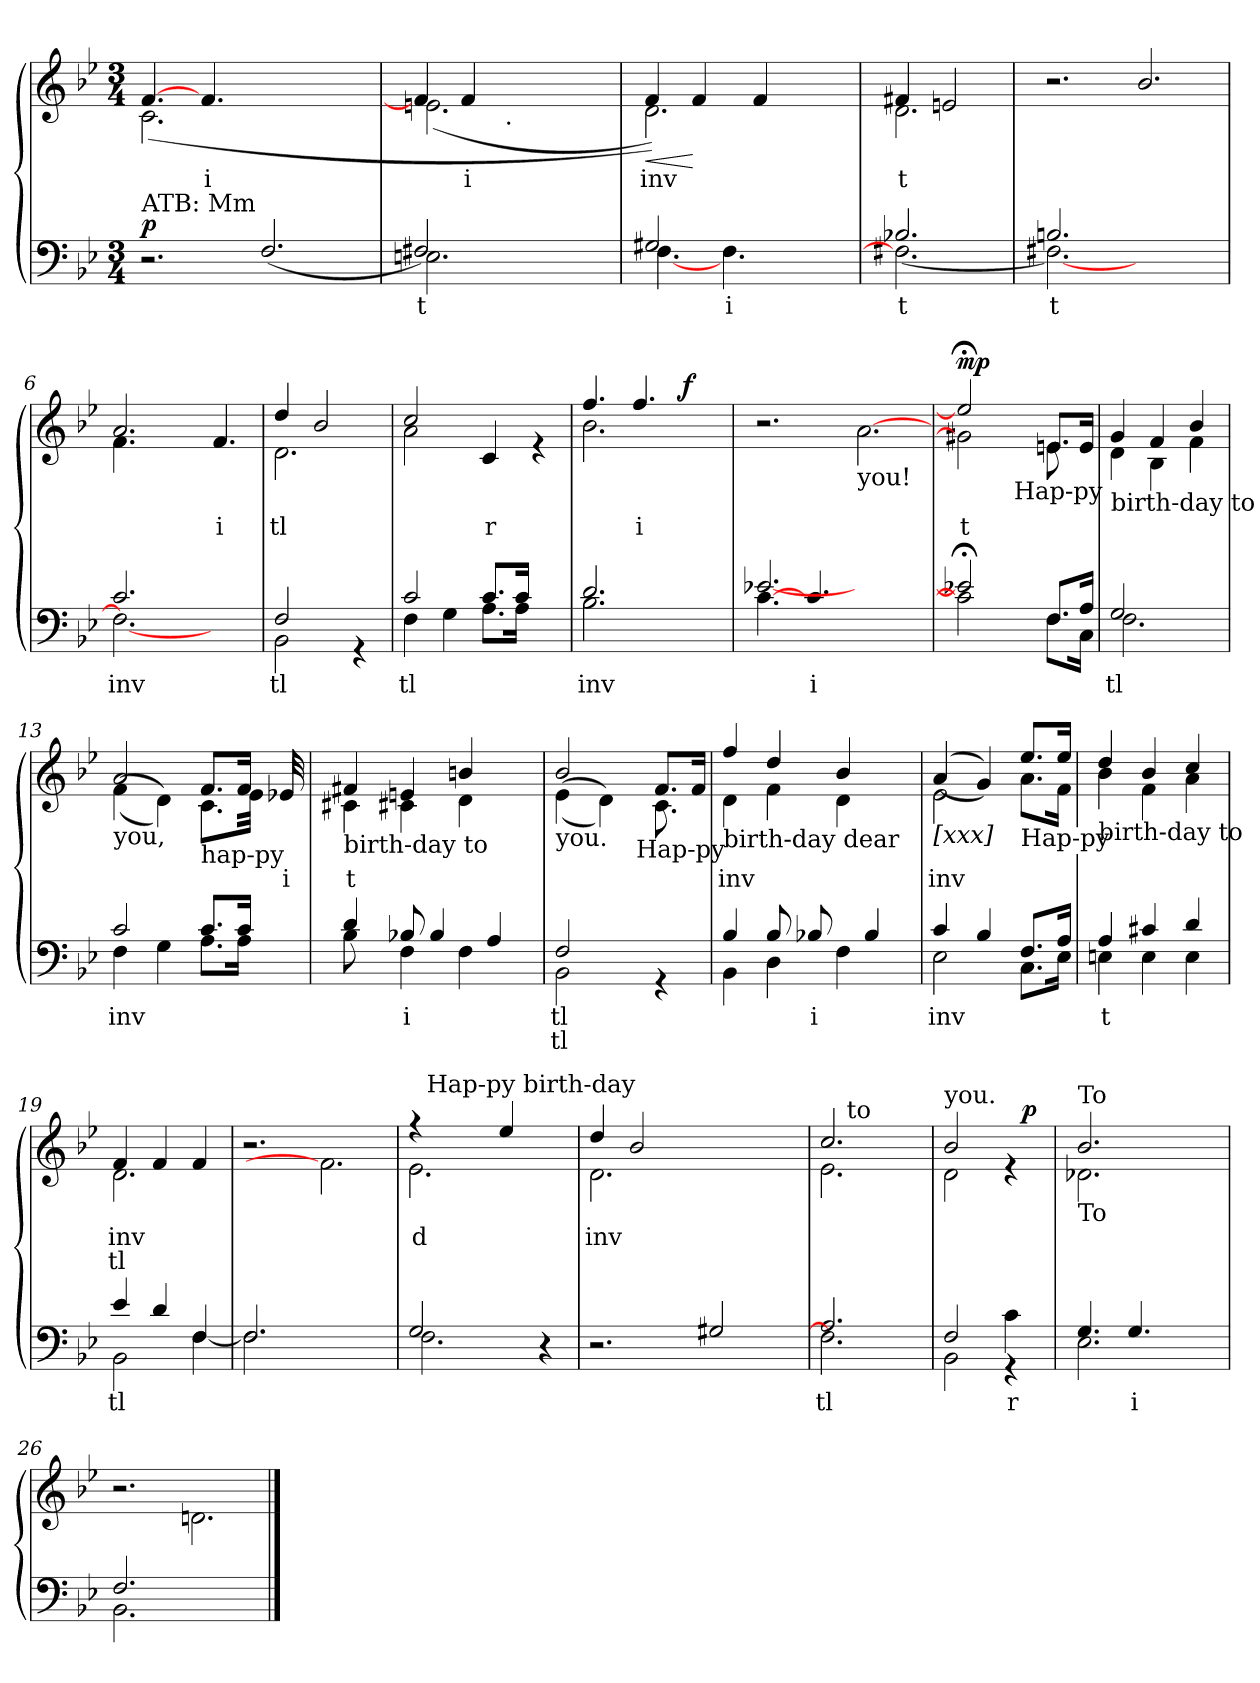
**kern	**text	**text	**kern	**text	**text	**dynam
*part1	*part1	*part1	*part1	*part1	*part1	*part1
*staff2	*staff2	*staff2	*staff1	*staff1	*staff1	*staff1/2
*clefF4	*	*	*clefG2	*	*	*
*k[b-e-]	*	*	*k[b-e-]	*	*	*
*B-:	*	*	*B-:	*	*	*
*M3/4	*	*	*M3/4	*	*	*
=1	=1	=1	=1	=1	=1	=1
*	*	*	*^	*	*	*
!LO:TX:a:t=ATB&colon; Mm	!	!	!	!	!	!	!
!	!	!	!	!	!	!	!LO:DY:a=2
2.r	d	.	[>4.f/	(<(<2.c\	.	.	p
.	.	.	4.f	.	i	.	.
(>2.F/	.	.	4.ryy	4.ryy	.	.	.
.	.	.	4.ryy	4.ryy	.	.	.
*	*	*	*v	*v	*	*	*
=2	=2	=2	=2	=2	=2	=2
*^	*	*	*^	*	*	*
*	*	*	*	*	*^	*	*	*
*	*	*	*	*	*	*^	*	*	*
2F#X/))	2.E\	t	.	4f/]	(>2.en\	2ryy	4...ryy	.	.	.
.	.	.	.	4f	.	.	.	i	.	.
!	!	!	!	!	!	!	!LO:TX:b:t=.	!	!	!
.	.	.	.	.	.	.	2ryy	.	.	.
4ryy	.	.	.	2ryy	.	4ryy	.	.	.	.
4ryy	4ryy	.	.	.	4ryy	4ryy	.	.	.	.
.	.	.	.	.	.	.	32ryy	.	.	.
*	*	*	*	*v	*v	*v	*v	*	*	*
=3	=3	=3	=3	=3	=3	=3	=3
*	*	*	*	*^	*	*	*
*	*	*	*	*	*^	*	*	*
*	*	*	*	*	*	*^	*	*	*
!	!	!	!	!	!	!	!	!	!	!LO:HP:b
!	!	!	!	!	!	!	!	!	!	!LO:HP:n=1:b
*	*	*	*	*	*	*v	*v	*	*	*
2G#X/	[<4.F\	.	.	4f/))	2.d\	2ryy	inv	.	< <
.	.	.	.	4f/	.	.	.	.	[
.	4.F	i	.	.	.	.	.	.	.
4ryy	.	.	.	4f/	.	4ryy	.	.	[
4.ryy	4.ryy	.	.	4.ryy	4.ryy	4.ryy	.	.	.
*	*	*	*	*v	*v	*v	*	*	*
=4	=4	=4	=4	=4	=4	=4	=4
*	*	*	*	*^	*	*	*
2.B-X/	2.F#X\_	t	.	4f#X/	2.d\	t	.	.
.	.	.	.	2e/	.	.	.	.
*	*	*	*	*v	*v	*	*	*
=5	=5	=5	=5	=5	=5	=5	=5
2.B/	2.F#X\_	t	.	2.r	d	.	.
2.ryy	2.ryy	.	.	2.b-/	.	.	.
=6	=6	=6	=6	=6	=6	=6	=6
*	*	*	*	*^	*	*	*
2.c/	2.F\_	inv	.	2.a/	4.f\	.	.	.
.	.	.	.	.	4.ryy	.	.	.
4.ryy	4.ryy	.	.	4.f	4.ryy	i	.	.
*	*	*	*	*v	*v	*	*	*
=7	=7	=7	=7	=7	=7	=7	=7
*	*^	*	*	*^	*	*	*
*	*	*	*	*	*	*^	*	*	*
2ryy	2F/	2BB-\	tl	.	4dd/	2.d\	2ryy	tl	.	.
.	.	.	.	.	2b-/	.	.	.	.	.
4ryy	4rGG	4ryy	.	.	.	.	4ryy	.	.	.
*v	*v	*v	*	*	*	*	*	*	*	*
=8	=8	=8	=8	=8	=8	=8	=8	=8
*^	*	*	*	*	*	*	*	*
2c/	4F\	tl	.	2cc/	((2a\	2ryy	.	.	.
.	4G\	.	.	.	.	.	.	.	.
8.c/L	8.A\L	.	.	4c	4ryy	4ryy	r	.	.
16c/Jk	16A\Jk	.	.	.	.	.	.	.	.
4ryy	4ryy	.	.	4re	4ryy	4ryy	.	.	.
*	*	*	*	*v	*v	*v	*	*	*
=9	=9	=9	=9	=9	=9	=9	=9
*	*	*	*	*^	*	*	*
2.d/	2.B-\	inv	.	4.ff/	2.b-\	.	.	.
.	.	.	.	4.ff	.	i	.	.
!	!	!	!	!	!	!	!	!LO:DY:b
4.ryy	4.ryy	.	.	4.ryy	4.ryy	.	.	f
*	*	*	*	*v	*v	*	*	*
=10	=10	=10	=10	=10	=10	=10	=10
*	*^	*	*	*	*	*	*
4.ryy	[>2.e-X/	[<4.c\	.	.	2.r	d	.	.
4.c	.	4.ryy	i	.	.	.	.	.
!	!	!	!	!	!LO:TX:b:t=you!	!	!	!
2.ryy	2.ryy	2.ryy	.	.	[<2.a\	.	.	.
*	*v	*v	*	*	*	*	*	*
=11	=11	=11	=11	=11	=11	=11	=11
*	*^	*	*	*^	*	*	*
!	!	!	!	!	!	!	!	!	!LO:DY:b
*	*v	*v	*	*	*	*^	*	*	*
2e-X;</]	2c\]	.	.	2ee;</]	2g#X\]	4ryy	t	.	mp
.	.	.	.	.	.	16ryy	.	.	.
!	!	!	!	!	!	!LO:TX:b:t=Hap-py	!	!	!
.	.	.	.	.	.	4..ryy	.	.	.
8.F/L	8.F\L	.	.	8.e/L	8.e\L	.	.	.	.
16A/Jk	16C\Jk	.	.	16e/Jk	16ryy	.	.	.	.
*	*	*	*	*v	*v	*v	*	*	*
!!LO:LB:g=z
=12	=12	=12	=12	=12	=12	=12	=12
*	*	*	*	*^	*	*	*
*	*	*	*	*	*^	*	*	*
!	!	!	!	!LO:TX:b:t=birth-day to	!	!	!	!	!
*	*	*	*	*	*v	*v	*	*	*
2G/	2.F\	tl	.	4g/	4d\	.	.	.
.	.	.	.	4f/	4B-\	.	.	.
4ryy	.	.	.	4b-/	4f\	.	.	.
=13	=13	=13	=13	=13	=13	=13	=13	=13
!	!	!	!	!LO:TX:b:t=you,	!	!	!	!
2c/	4F\	inv	.	2a/	(<(<4f\	.	.	.
.	4G\	.	.	.	4d\))	.	.	.
!	!	!	!	!LO:TX:b:t=hap-py	!	!	!	!
8.c/L	8.A\L	.	.	8.f/L	8.c\L	.	.	.
16c/Jk	16A\Jk	.	.	16f/Jk	32e-\Jkk	.	.	.
.	.	.	.	.	32ryy	.	.	.
32ryy	32ryy	.	.	32e-X	32ryy	i	.	.
=14	=14	=14	=14	=14	=14	=14	=14	=14
!	!	!	!	!LO:TX:b:t=birth-day to	!	!	!	!
4d/	8B-\	.	.	4f#X/	4c#X\	t	.	.
.	8ryy	.	.	.	.	.	.	.
8B-X	4F\	i	.	4e/	4c#X\	.	.	.
4B-/	.	.	.	.	.	.	.	.
.	4F\	.	.	4b/	4d\	.	.	.
4A/	.	.	.	.	.	.	.	.
.	8ryy	.	.	8ryy	8ryy	.	.	.
*	*	*	*	*v	*v	*	*	*
=15	=15	=15	=15	=15	=15	=15	=15
*	*^	*	*	*^	*	*	*
!	!	!	!	!	!LO:TX:b:t=you.	!	!	!	!
*	*	*	*	*	*	*^	*	*	*
2ryy	2F/	2BB-\	tl	tl	2b-/	(<(<4e-\	4..ryy	.	.	.
.	.	.	.	.	.	4d\))	.	.	.	.
!	!	!	!	!	!	!	!LO:TX:b:t=Hap-py	!	!	!
.	.	.	.	.	.	.	4ryy	.	.	.
4ryy	4rGG	4ryy	.	.	8.f/L	8.c\L	.	.	.	.
.	.	.	.	.	16f/Jk	16ryy	16ryy	.	.	.
*	*v	*v	*	*	*	*	*	*	*	*
*	*	*	*	*v	*v	*v	*	*	*
=16	=16	=16	=16	=16	=16	=16	=16
*	*	*	*	*^	*	*	*
*	*	*	*	*	*^	*	*	*
!	!	!	!	!LO:TX:b:t=birth-day dear	!	!	!	!	!
*	*	*	*	*	*v	*v	*	*	*
4B-/	4BB-\	.	.	4ff/	4d\	inv	.	.
8B-/	4D\	.	.	4dd/	4f\	.	.	.
8B-X	.	i	.	.	.	.	.	.
8ryy	4F\	.	.	4b-/	4d\	.	.	.
4B-/	.	.	.	.	.	.	.	.
.	8ryy	.	.	8ryy	8ryy	.	.	.
=17	=17	=17	=17	=17	=17	=17	=17	=17
!	!	!	!	!LO:TX:b:t=[xxx]	!	!	!	!
4c/	2E-\	inv	.	((4a/	2e-\	inv	.	.
4B-/	.	.	.	4g/))	.	.	.	.
!	!	!	!	!LO:TX:b:t=Hap-py	!	!	!	!
8.F/L	8.C\L	.	.	8.ee-/L	8.a\L	.	.	.
16A/Jk	16E-\Jk	.	.	16ee-/Jk	16f\Jk	.	.	.
!!LO:LB:g=z	!!
=18	=18	=18	=18	=18	=18	=18	=18	=18
!	!	!	!	!LO:TX:b:t=birth-day to	!	!	!	!
4A/	4E\	t	.	4dd/	4b-\	.	.	.
4c#X/	4E\	.	.	4b-/	4f\	.	.	.
4d/	4E\	.	.	4cc/	4a\	.	.	.
*	*	*	*	*v	*v	*	*	*
=19	=19	=19	=19	=19	=19	=19	=19
*	*^	*	*	*^	*	*	*
*	*	*	*	*	*	*^	*	*	*
2ryy	4e-/	2BB-\	tl	.	4f/	2.d\	2ryy	inv	tl	.
.	4d/	.	.	.	4f/	.	.	.	.	.
4ryy	[>4F/	4F\	.	.	4f/	.	4ryy	.	.	.
*	*v	*v	*	*	*	*	*	*	*	*
*	*	*	*	*v	*v	*v	*	*	*
=20	=20	=20	=20	=20	=20	=20	=20
2.F/]	2.F\	.	.	2.r	d	.	.
2.ryy	2.ryy	.	.	2.f\]	.	.	.
=21	=21	=21	=21	=21	=21	=21	=21
*	*	*	*	*^	*	*	*
*	*	*	*	*	*^	*	*	*
*	*	*	*	*	*	*^	*	*	*
2G/	2.F\	.	.	4r	2.e-\	2ryy	16ryy	d	.	.
!	!	!	!	!	!	!	!LO:TX:a:t=Hap-py birth-day	!	!	!
.	.	.	.	.	.	.	2...ryy	.	.	.
.	.	.	.	4ryy	.	.	.	.	.	.
4ryy	.	.	.	4ee-/	.	4ryy	.	.	.	.
4ryy	4r	d	.	4ryy	4ryy	4ryy	.	.	.	.
*v	*v	*	*	*	*	*	*	*	*	*
*	*	*	*v	*v	*v	*v	*	*	*
=22	=22	=22	=22	=22	=22	=22
*	*	*	*^	*	*	*
*	*	*	*	*^	*	*	*
2.r	d	.	4dd/	2.d\	2ryy	inv	.	.
.	.	.	2b-/	.	.	.	.	.
.	.	.	.	.	4ryy	.	.	.
2G#X/	.	.	2.ryy	2.ryy	2.ryy	.	.	.
4ryy	.	.	.	.	.	.	.	.
=23	=23	=23	=23	=23	=23	=23	=23	=23
*^	*	*	*	*	*	*	*	*
2.A/	2.F\]	tl	.	2.cc/	2.e-\	8ryy	.	.	.
!	!	!	!	!	!	!LO:TX:a:t=to	!	!	!
.	.	.	.	.	.	2ryy	.	.	.
.	.	.	.	.	.	8ryy	.	.	.
=24	=24	=24	=24	=24	=24	=24	=24	=24	=24
*^	*^	*	*	*	*	*^	*	*	*
!	!	!	!	!	!	!LO:TX:a:t=you.	!	!	!	!	!	!
2ryy	2F/	2BB-\	2ryy	.	.	2b-/	(2d\	2ryy	2ryy	.	.	.
4ryy	4rGG	4ryy	4c	r	.	4re	4ryy	4ryy	16ryy	.	.	.
!	!	!	!	!	!	!	!	!	!	!	!	!LO:DY:b
.	.	.	.	.	.	.	.	.	8.ryy	.	.	p
=25	=25	=25	=25	=25	=25	=25	=25	=25	=25	=25	=25	=25
!	!	!	!	!	!	!LO:TX:a:t=To	!	!	!	!	!	!
!	!	!	!	!	!	!LO:TX:b:t=To	!	!	!	!	!	!
*	*v	*v	*v	*	*	*	*	*	*	*	*	*
*	*	*	*	*	*v	*v	*v	*	*	*
4.G/	2.E-\	.	.	2.b-/	2.d-X\	.	.	.
4.G	.	i	.	.	.	.	.	.
4.ryy	4.ryy	.	.	4.ryy	4.ryy	.	.	.
*	*	*	*	*v	*v	*	*	*
=26	=26	=26	=26	=26	=26	=26	=26
*	*	*	*	*^	*	*	*
!	!	!	!	!LO:TX:a:t=you!	!	!	!	!
!	!	!	!	!LO:TX:b:t=you!	!	!	!	!
*	*	*	*	*v	*v	*	*	*
2.F/	2.BB-\	.	.	2.r	d	.	.
2.ryy	2.ryy	.	.	2.dn\	.	.	.
*v	*v	*	*	*	*	*	*
==	==	==	==	==	==	==
*-	*-	*-	*-	*-	*-	*-
